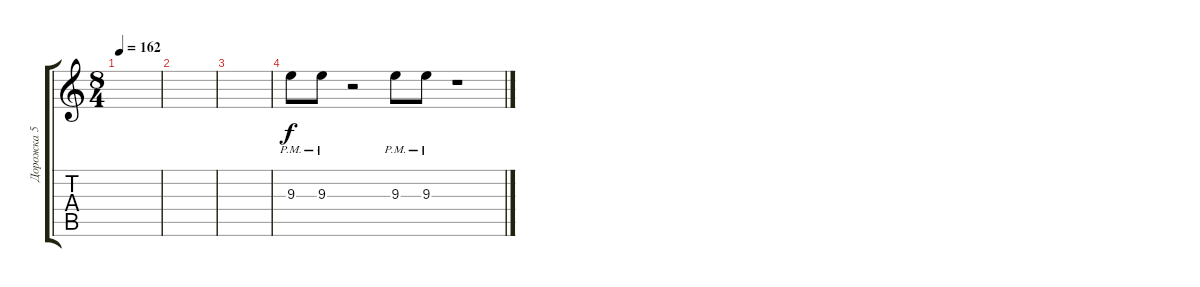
\track ("Дорожка 5" "Дорожка 5") {instrument overdrivenguitar}
\staff {score tabs}
\tuning (E4 B3 G3 D3 A2 E2) {hide}
\ts (8 4)
\tempo 162
\clef g2
\ks c
|
|
|
9.3{pm}.8 9.3{pm}.8 r.2 9.3{pm}.8 9.3{pm}.8 r.1
